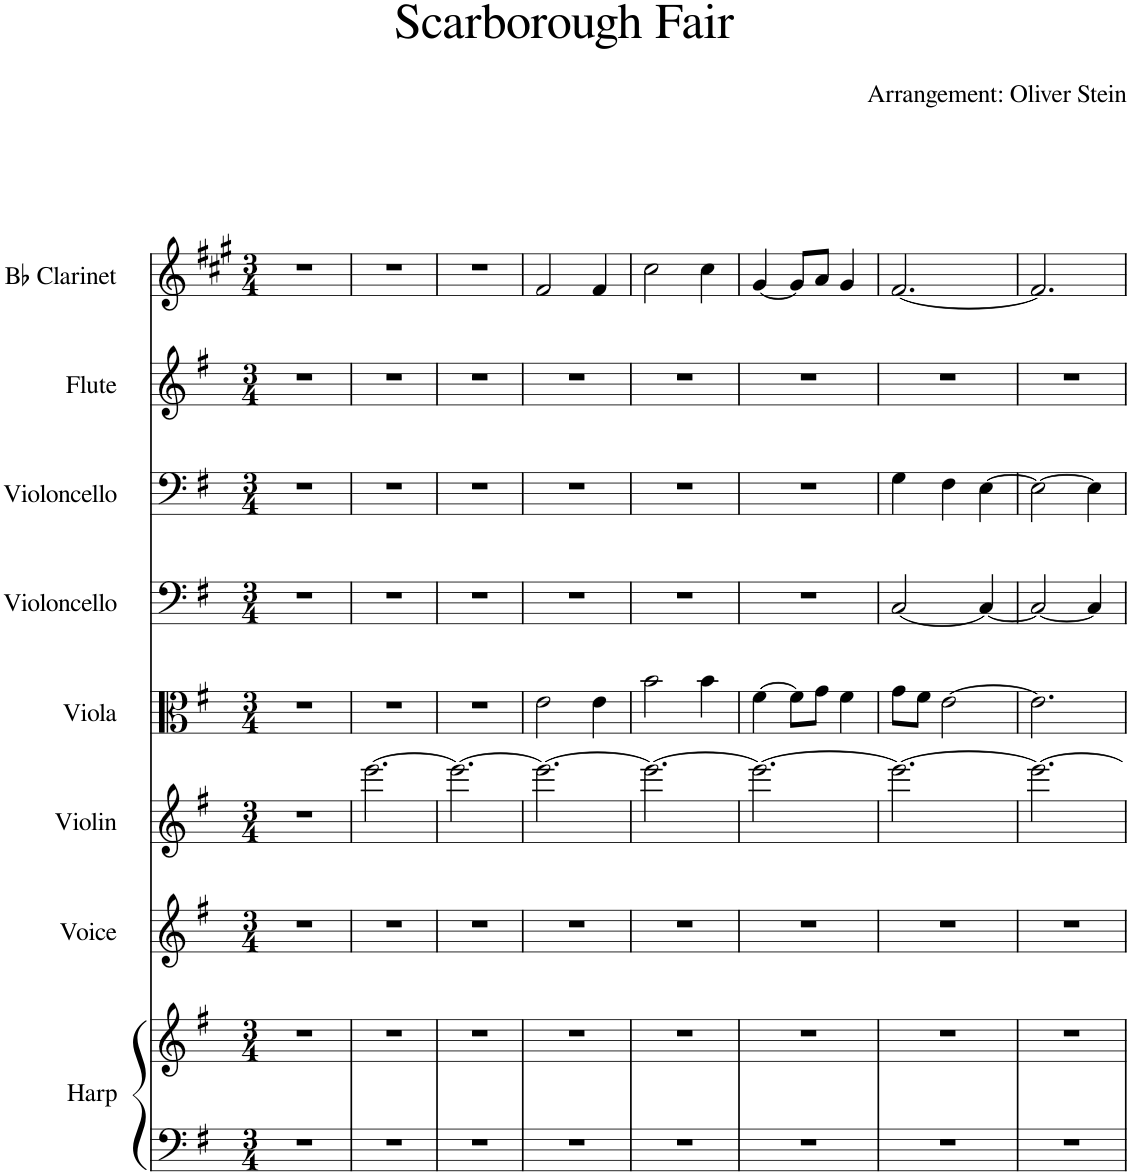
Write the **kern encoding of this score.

**kern	**kern	**kern	**kern	**kern	**kern	**kern	**kern	**kern
*part8	*part8	*part7	*part6	*part5	*part4	*part3	*part2	*part1
*staff9	*staff8	*staff7	*staff6	*staff5	*staff4	*staff3	*staff2	*staff1
*I"Harp	*	*I"Voice	*I"Violin	*I"Viola	*I"Violoncello	*I"Violoncello	*I"Flute	*I"Bb Clarinet
*I'Hrp.	*	*I'Vo.	*I'Vln.	*I'Vla.	*I'Vc.	*I'Vc.	*I'Fl.	*I'Bb Cl.
*clefF4	*clefG2	*clefG2	*clefG2	*clefC3	*clefF4	*clefF4	*clefG2	*clefG2
*	*	*	*	*	*	*	*	*Trd1c2
*k[f#]	*k[f#]	*k[f#]	*k[f#]	*k[f#]	*k[f#]	*k[f#]	*k[f#]	*k[f#c#g#]
*M3/4	*M3/4	*M3/4	*M3/4	*M3/4	*M3/4	*M3/4	*M3/4	*M3/4
=1	=1	=1	=1	=1	=1	=1	=1	=1
2.r	2.r	2.r	2.r	2.r	2.r	2.r	2.r	2.r
=2	=2	=2	=2	=2	=2	=2	=2	=2
2.r	2.r	2.r	[2.eee\	2.r	2.r	2.r	2.r	2.r
=3	=3	=3	=3	=3	=3	=3	=3	=3
2.r	2.r	2.r	2.eee\_	2.r	2.r	2.r	2.r	2.r
=4	=4	=4	=4	=4	=4	=4	=4	=4
2.r	2.r	2.r	2.eee\_	2e\	2.r	2.r	2.r	2f#/
.	.	.	.	4e\	.	.	.	4f#/
=5	=5	=5	=5	=5	=5	=5	=5	=5
2.r	2.r	2.r	2.eee\_	2b\	2.r	2.r	2.r	2cc#\
.	.	.	.	4b\	.	.	.	4cc#\
=6	=6	=6	=6	=6	=6	=6	=6	=6
2.r	2.r	2.r	2.eee\_	[4f#\	2.r	2.r	2.r	[4g#/
.	.	.	.	8f#\L]	.	.	.	8g#/L]
.	.	.	.	8g\J	.	.	.	8a/J
.	.	.	.	4f#\	.	.	.	4g#/
=7	=7	=7	=7	=7	=7	=7	=7	=7
2.r	2.r	2.r	2.eee\_	8g\L	[2C/	4G\	2.r	[2.f#/
.	.	.	.	8f#\J	.	.	.	.
.	.	.	.	[2e\	.	4F#\	.	.
.	.	.	.	.	4C/_	[4E\	.	.
=8	=8	=8	=8	=8	=8	=8	=8	=8
2.r	2.r	2.r	2.eee\_	2.e\]	2C/_	2E\_	2.r	2.f#/]
.	.	.	.	.	4C/]	4E\]	.	.
=	=	=	=	=	=	=	=	=
*-	*-	*-	*-	*-	*-	*-	*-	*-
